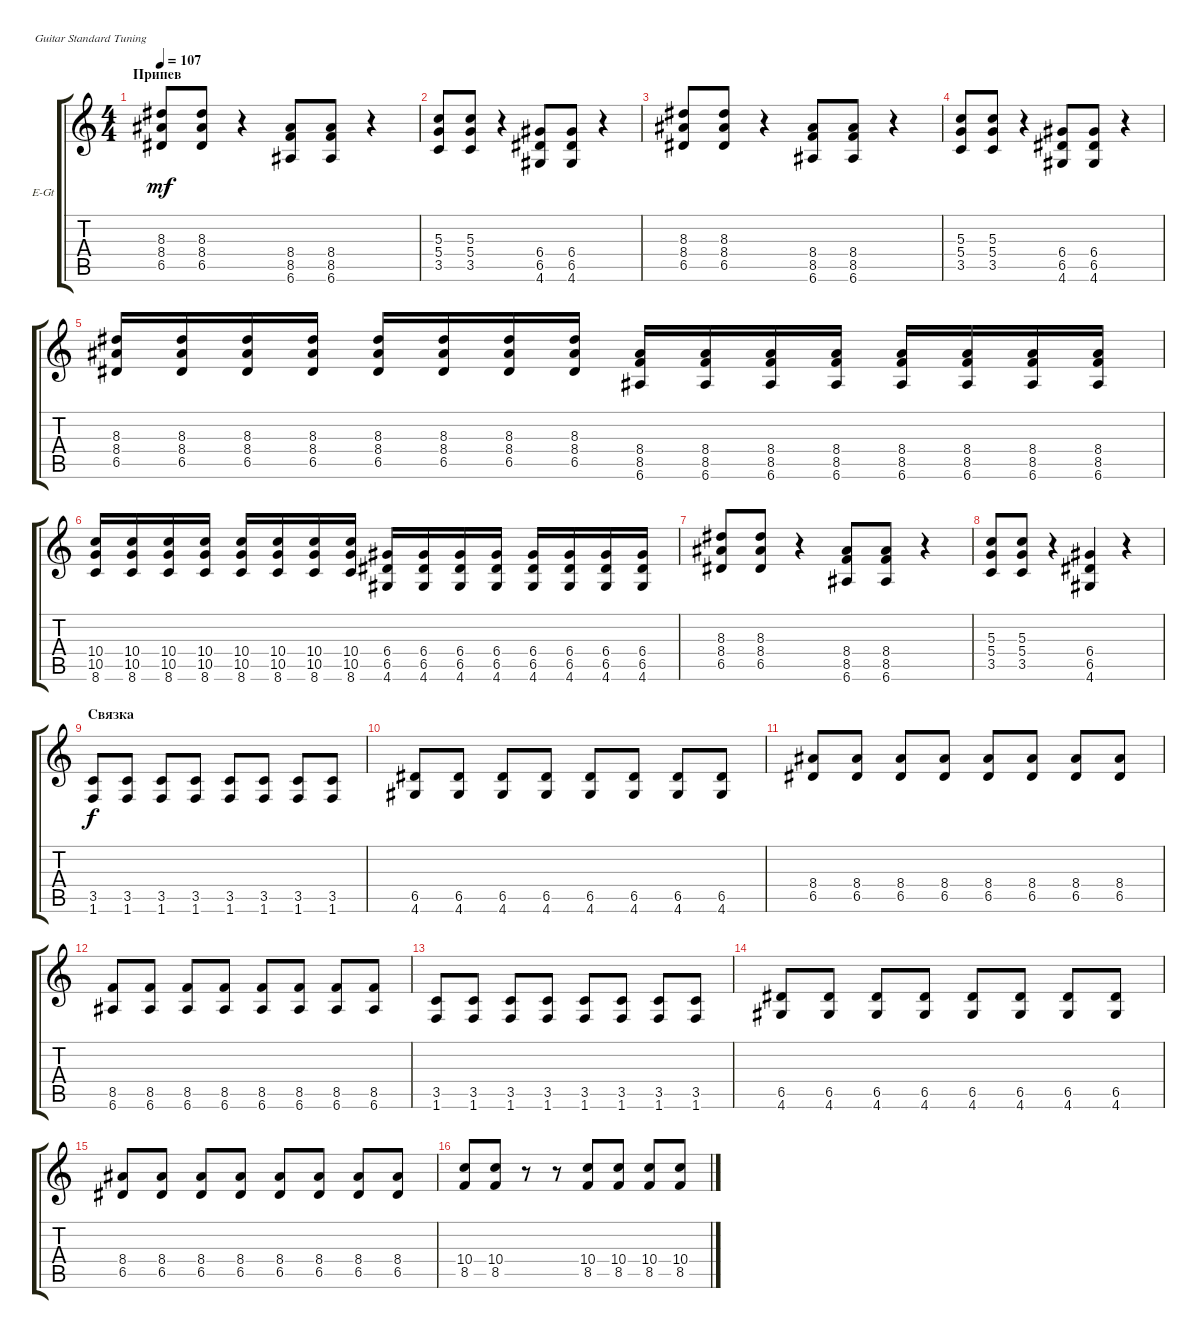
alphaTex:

\defaultSystemsLayout 4
\bracketExtendMode groupsimilarinstruments
\firstSystemTrackNameOrientation horizontal
\otherSystemsTrackNameOrientation horizontal
\track ("Electric Guitar" "E-Gt") {instrument overdrivenguitar}
\staff {score tabs}
\tuning (E4 B3 G3 D3 A2 E2)
\ts (4 4)
\section ("" "Припев")
\tempo 107
\clef g2
\ks c
(6.5 8.4 8.3).8{dy mf} (8.3 8.4 6.5).8 r.4 (6.6 8.5 8.4).8 (8.4 8.5 6.6).8 r.4 |
(3.5 5.4 5.3).8 (5.3 5.4 3.5).8 r.4 (4.6 6.5 6.4).8 (6.4 6.5 4.6).8 r.4 |
(6.5 8.4 8.3).8 (8.3 8.4 6.5).8 r.4 (6.6 8.5 8.4).8 (8.4 8.5 6.6).8 r.4 |
(3.5 5.4 5.3).8 (5.3 5.4 3.5).8 r.4 (4.6 6.5 6.4).8 (6.4 6.5 4.6).8 r.4 |
(6.5 8.4 8.3).16 (8.3 8.4 6.5).16 (6.5 8.4 8.3).16 (8.3 8.4 6.5).16 (6.5 8.4 8.3).16 (8.3 8.4 6.5).16 (6.5 8.4 8.3).16 (8.3 8.4 6.5).16 (6.6 8.5 8.4).16 (6.6 8.5 8.4).16 (6.6 8.5 8.4).16 (6.6 8.5 8.4).16 (6.6 8.5 8.4).16 (6.6 8.5 8.4).16 (6.6 8.5 8.4).16 (6.6 8.5 8.4).16 |
(10.5 10.4 8.6).16 (10.4 10.5 8.6).16 (10.5 10.4 8.6).16 (10.4 10.5 8.6).16 (10.5 10.4 8.6).16 (10.4 10.5 8.6).16 (10.5 10.4 8.6).16 (10.4 10.5 8.6).16 (4.6 6.5 6.4).16 (6.4 6.5 4.6).16 (4.6 6.5 6.4).16 (6.4 6.5 4.6).16 (4.6 6.5 6.4).16 (6.4 6.5 4.6).16 (4.6 6.5 6.4).16 (6.4 6.5 4.6).16 |
(6.5 8.4 8.3).8 (8.3 8.4 6.5).8 r.4 (6.6 8.5 8.4).8 (8.4 8.5 6.6).8 r.4 |
(3.5 5.4 5.3).8 (5.3 5.4 3.5).8 r.4 (4.6 6.5 6.4).4 r.4 |
\section ("" "Связка")
(1.6 3.5).8{dy f} (1.6 3.5).8 (1.6 3.5).8 (1.6 3.5).8 (1.6 3.5).8 (1.6 3.5).8 (1.6 3.5).8 (1.6 3.5).8 |
(4.6 6.5).8 (4.6 6.5).8 (4.6 6.5).8 (4.6 6.5).8 (4.6 6.5).8 (4.6 6.5).8 (4.6 6.5).8 (4.6 6.5).8 |
(6.5 8.4).8 (6.5 8.4).8 (6.5 8.4).8 (6.5 8.4).8 (6.5 8.4).8 (6.5 8.4).8 (6.5 8.4).8 (6.5 8.4).8 |
(8.5 6.6).8 (8.5 6.6).8 (8.5 6.6).8 (8.5 6.6).8 (8.5 6.6).8 (8.5 6.6).8 (8.5 6.6).8 (8.5 6.6).8 |
(1.6 3.5).8 (1.6 3.5).8 (1.6 3.5).8 (1.6 3.5).8 (1.6 3.5).8 (1.6 3.5).8 (1.6 3.5).8 (1.6 3.5).8 |
(4.6 6.5).8 (4.6 6.5).8 (4.6 6.5).8 (4.6 6.5).8 (4.6 6.5).8 (4.6 6.5).8 (4.6 6.5).8 (4.6 6.5).8 |
(6.5 8.4).8 (8.4 6.5).8 (6.5 8.4).8 (8.4 6.5).8 (6.5 8.4).8 (8.4 6.5).8 (6.5 8.4).8 (8.4 6.5).8 |
(8.5 10.4).8 (8.5 10.4).8 r.8 r.8 (8.5 10.4).8 (8.5 10.4).8 (8.5 10.4).8 (8.5 10.4).8
